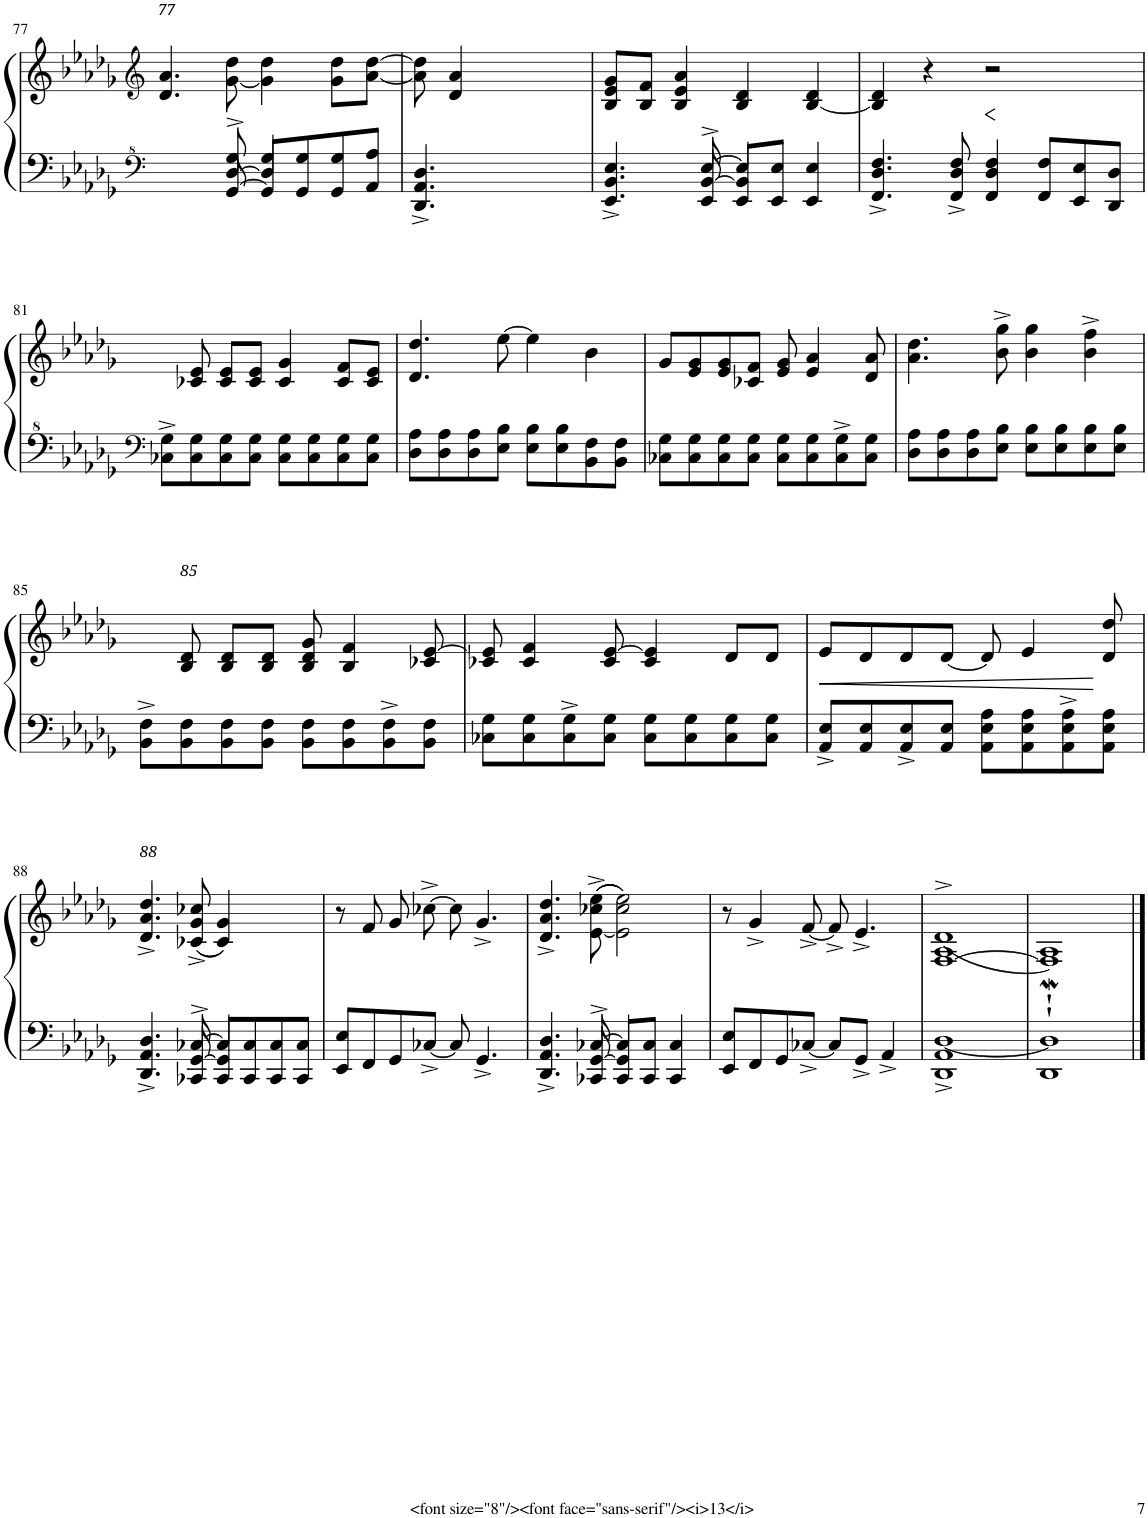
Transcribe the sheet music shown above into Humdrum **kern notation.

**kern	**kern	**dynam
*part1	*part1	*part1
*staff2	*staff1	*staff1/2
!!LO:PB:g=z
*clefF^4	*clefG2	*
*k[b-e-a-d-g-]	*k[b-e-a-d-g-]	*
*M2/2	*M2/2	*
=77	=77	=77
*^	*	*
!	!	!LO:TX:a:i:t=77	!
4.ryy	4.ryy	4.d-/ 4.a-/	.
[8d-/ 8g-/	[8G-^/	[8g-\ 8dd-\	.
4d-/] 4g-/	8G-/L]	4g-\] 4dd-\	.
.	8G-/ 8g-/	.	.
4ryy	8G-/ 8g-/	8g-\ 8dd-\L	.
.	8A-/ 8a-/J	[8a-\ [8dd-\J	.
*v	*v	*	*
=78	=78	=78
4.D-/^ 4.A-/^ 4.d-/^	8a-\] 8dd-\]	.
.	4d-/ 4a-/	.
2ryy	2ryy	.
8ryy	8ryy	.
=79	=79	=79
*^	*	*
4.E-/^ 4.B-/^ 4.e-/^	4.ryy	8B-/ 8e-/ 8g-/L	.
.	.	8B-/ 8f/J	.
.	.	4B-/ 4e-/ 4a-/	.
[8e-/	8E-/^ [8B-/^	.	.
4e-/]	8E-/ 8B-/]L	4B-/ 4d-/	.
.	8E-/ 8e-/J	.	.
4E-/ 4e-/	4ryy	[4B-/ 4d-/	.
*v	*v	*	*
=80	=80	=80
4.F/^ 4.d-/^ 4.f/^	4B-/] 4d-/	.
.	4r	.
8F/^ 8d-/^ 8f/^	.	.
!	!	!LO:HP:b
4F/ 4d-/ 4f/	2r	<
8F/ 8f/L	.	.
8E-/ 8e-/	.	.
8D-/ 8d-/J	8ryy	.
!!LO:LB:g=z
=81	=81	=81
*clefF4	*	*
*^	*	*
8C-X\^ 8G-\^L	8ryy	8ryy	.
8C-\ 8G-\	2..ryy	8c-X/ 8e-/	.
8C-\ 8G-\	.	8c-/ 8e-/L	.
8C-\ 8G-\J	.	8c-/ 8e-/J	.
8C-\ 8G-\L	.	4c-/ 4g-/	.
8C-\ 8G-\	.	.	.
8C-\ 8G-\	.	8c-/ 8f/L	.
8C-\ 8G-\J	.	8c-/ 8e-/J	.
*v	*v	*	*
=82	=82	=82
8D-\ 8A-\L	4.d-/ 4.dd-/	.
8D-\ 8A-\	.	.
8D-\ 8A-\	.	.
8E-\ 8B-\J	[8ee-\	.
8E-\ 8B-\L	4ee-\]	.
8E-\ 8B-\	.	.
8BB-\ 8F\	4b-\	.
8BB-\ 8F\J	.	.
=83	=83	=83
8C-X\ 8G-\L	8g-/L	.
8C-\ 8G-\	8e-/ 8g-/	.
8C-\ 8G-\	8e-/ 8g-/	.
8C-\ 8G-\J	8c-X/ 8f/J	.
8C-\ 8G-\L	8e-/ 8g-/	.
8C-\ 8G-\	4e-/ 4a-/	.
8C-\^ 8G-\^	.	.
8C-\ 8G-\J	8d-/ 8a-/	.
=84	=84	=84
8D-\ 8A-\L	4.a-\ 4.dd-\	.
8D-\ 8A-\	.	.
8D-\ 8A-\	.	.
8E-\ 8B-\J	8b-\^ 8gg-\^	.
8E-\ 8B-\L	4b-\ 4gg-\	.
8E-\ 8B-\	.	.
8E-\ 8B-\	4b-\^ 4ff\^	.
8E-\ 8B-\J	.	.
!!LO:LB:g=z
=85	=85	=85
*^	*	*
8BB-\^ 8F\^L	8ryy	8ryy	.
!	!	!LO:TX:a:i:t=85	!
8BB-\ 8F\	2..ryy	8B-/ 8d-/	.
8BB-\ 8F\	.	8B-/ 8d-/L	.
8BB-\ 8F\J	.	8B-/ 8d-/J	.
8BB-\ 8F\L	.	8B-/ 8d-/ 8g-/	.
8BB-\ 8F\	.	4B-/ 4f/	.
8BB-\^ 8F\^	.	.	.
8BB-\ 8F\J	.	8c-X/ [8e-/	.
*v	*v	*	*
=86	=86	=86
8C-X\ 8G-\L	8c-X/ 8e-/]	.
8C-\ 8G-\	4c-/ 4f/	.
8C-\^ 8G-\^	.	.
8C-\ 8G-\J	8c-/ [8e-/	.
8C-\ 8G-\L	4c-/ 4e-/]	.
8C-\ 8G-\	.	.
8C-\ 8G-\	8d-/L	.
8C-\ 8G-\J	8d-/J	.
=87	=87	=87
8AA-/^ 8E-/^L	8e-/L	.
8AA-/ 8E-/	8d-/	.
8AA-/^ 8E-/^	8d-/	.
8AA-/ 8E-/J	[8d-/J	.
8AA-\ 8E-\ 8A-\L	8d-/]	.
8AA-\ 8E-\ 8A-\	4e-/	.
8AA-\^ 8E-\^ 8A-\^	.	.
8AA-\ 8E-\ 8A-\J	8d-/ 8dd-/	[
!!LO:LB:g=z
=88	=88	=88
*^	*	*
!	!	!LO:TX:a:i:t=88	!
4.DD-/^ 4.AA-/^ 4.D-/^	4.ryy	4.d-/^ 4.a-/^ 4.dd-/^	.
[8C-X/	8CC-X/^ [8GG-/^	((8c-X/^ 8g-/^ 8cc-X/^	.
4C-/]	8CC-/ 8GG-/]L	4c-/ 4g-/))	.
.	8CC-/ 8C-/	.	.
4ryy	8CC-/ 8C-/	4ryy	.
.	8CC-/ 8C-/J	.	.
*v	*v	*	*
=89	=89	=89
8EE-/ 8E-/L	8r	.
8FF/	8f/	.
8GG-/	8g-/	.
[8C-X^/J	[8cc-X^\	.
8C-/]	8cc-\]	.
4.GG-^/	4.g-^/	.
=90	=90	=90
*^	*	*
4.DD-/^ 4.AA-/^ 4.D-/^	4.ryy	4.d-/^ 4.a-/^ 4.dd-/^	.
[8C-X/	8CC-X/^ [8GG-/^	(([8e-\^ 8cc-X\^ 8ee-\^	.
4C-/]	8CC-/ 8GG-/]L	2e-\] 2cc-\ 2ee-\))	.
.	8CC-/ 8C-/J	.	.
4CC-/ 4C-/	4ryy	.	.
*v	*v	*	*
=91	=91	=91
8EE-/ 8E-/L	8r	.
8FF/	4g-^/	.
8GG-/	.	.
[8C-X^/J	[8f^/	.
8C-/L]	8f^/]	.
8GG-^/J	4.e-^/	.
4AA-^/	.	.
=92	=92	=92
*^	*^	*
*	*^	*	*	*
[1D-	1AA-	1DD-^	(1d-	[1F^ 1A-^	.
*	*v	*v	*	*	*
*	*	*v	*v	*
=93	=93	=93	=93
1D-w``]	1DD-	1F] 1A-)	.
*v	*v	*	*
==	==	==
*-	*-	*-
